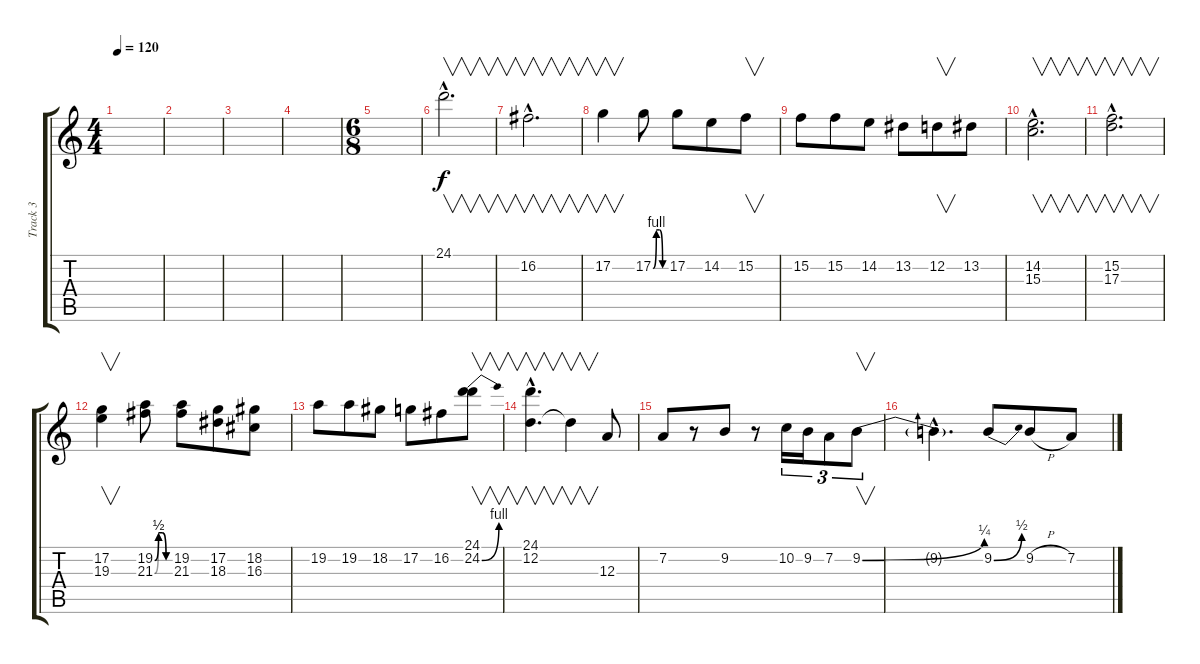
\track ("Track 3" "Track 3") {instrument lead2sawtooth}
\staff {score tabs}
\tuning (D4 D4 A3 D3 A2 D2) {hide}
\ts (4 4)
\tempo 120
\clef g2
\ks c
|
|
|
|
\ts (6 8)
|
24.1{hac}.2{v d instrument lead2sawtooth} |
16.2{hac}.2{v d} |
17.2.4{v} 17.2{be (custom 0 0 15 4 30 4 45 0 60 0)}.8 17.2.8 14.2.8 15.2.8{v} |
15.2.8 15.2.8 14.2.8 13.2.8 12.2.8{v} 13.2.8 |
(14.2{hac} 15.3{hac}).2{v d} |
(15.2{hac} 17.3{hac}).2{v d} |
(17.2 19.3).4{v} (19.2{be (custom 0 0 15 2 30 2 45 0 60 0)} 21.3{be (custom 0 0 15 2 30 2 45 0 60 0)}).8 (19.2 21.3).8 (17.2 18.3).8 (18.2 16.3).8 |
19.2.8 19.2.8 18.2.8 17.2.8 16.2.8 (24.1 24.2{be (bend 0 0 60 4)}).8{v} |
(24.1{hac} 12.2{hac}).4{v d} 12.2{t}.4{v} 12.3.8 |
7.2.8 r.8 9.2.8 r.8 10.2.16{tu (3 2)} 9.2.16{tu (3 2)} 7.2.8{tu (3 2)} 9.2{be (bend 0 0 60 1)}.8{v tu (3 2)} |
9.2{hac t}.4{d} 9.2{be (bend 0 0 60 2)}.8 9.2{h}.8 7.2.8
